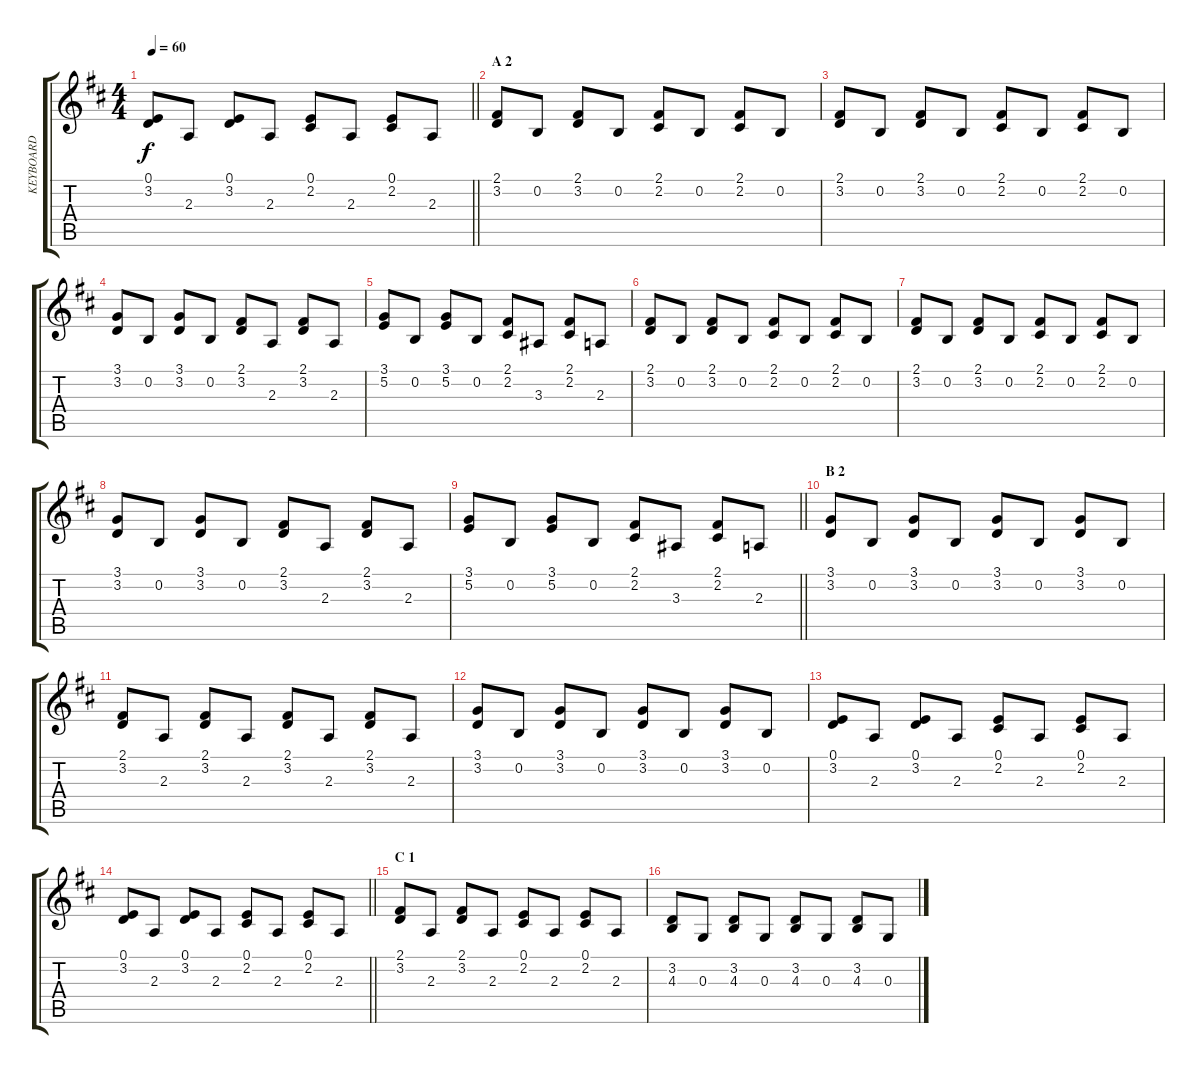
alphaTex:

\track ("KEYBOARD" "KEYBOARD") {instrument synthstrings1}
\staff {score tabs}
\tuning (E4 B3 G3 D3 A2 E2) {hide}
\ts (4 4)
\tempo 60
\clef g2
\barLineRight lightlight
\ks d
(0.1 3.2).8{dy f} 2.3.8 (0.1 3.2).8 2.3.8 (0.1 2.2).8 2.3.8 (0.1 2.2).8 2.3.8 |
\section ("" "A 2")
(2.1 3.2).8 0.2.8 (2.1 3.2).8 0.2.8 (2.1 2.2).8 0.2.8 (2.1 2.2).8 0.2.8 |
(2.1 3.2).8 0.2.8 (2.1 3.2).8 0.2.8 (2.1 2.2).8 0.2.8 (2.1 2.2).8 0.2.8 |
(3.1 3.2).8 0.2.8 (3.1 3.2).8 0.2.8 (2.1 3.2).8 2.3.8 (2.1 3.2).8 2.3.8 |
(3.1 5.2).8 0.2.8 (3.1 5.2).8 0.2.8 (2.1 2.2).8 3.3.8 (2.1 2.2).8 2.3.8 |
(2.1 3.2).8 0.2.8 (2.1 3.2).8 0.2.8 (2.1 2.2).8 0.2.8 (2.1 2.2).8 0.2.8 |
(2.1 3.2).8 0.2.8 (2.1 3.2).8 0.2.8 (2.1 2.2).8 0.2.8 (2.1 2.2).8 0.2.8 |
(3.1 3.2).8 0.2.8 (3.1 3.2).8 0.2.8 (2.1 3.2).8 2.3.8 (2.1 3.2).8 2.3.8 |
\barLineRight lightlight
(3.1 5.2).8 0.2.8 (3.1 5.2).8 0.2.8 (2.1 2.2).8 3.3.8 (2.1 2.2).8 2.3.8 |
\section ("" "B 2")
(3.1 3.2).8 0.2.8 (3.1 3.2).8 0.2.8 (3.1 3.2).8 0.2.8 (3.1 3.2).8 0.2.8 |
(2.1 3.2).8 2.3.8 (2.1 3.2).8 2.3.8 (2.1 3.2).8 2.3.8 (2.1 3.2).8 2.3.8 |
(3.1 3.2).8 0.2.8 (3.1 3.2).8 0.2.8 (3.1 3.2).8 0.2.8 (3.1 3.2).8 0.2.8 |
(0.1 3.2).8 2.3.8 (0.1 3.2).8 2.3.8 (0.1 2.2).8 2.3.8 (0.1 2.2).8 2.3.8 |
\barLineRight lightlight
(0.1 3.2).8 2.3.8 (0.1 3.2).8 2.3.8 (0.1 2.2).8 2.3.8 (0.1 2.2).8 2.3.8 |
\section ("" "C 1")
(2.1 3.2).8 2.3.8 (2.1 3.2).8 2.3.8 (0.1 2.2).8 2.3.8 (0.1 2.2).8 2.3.8 |
(3.2 4.3).8 0.3.8 (3.2 4.3).8 0.3.8 (3.2 4.3).8 0.3.8 (3.2 4.3).8 0.3.8
